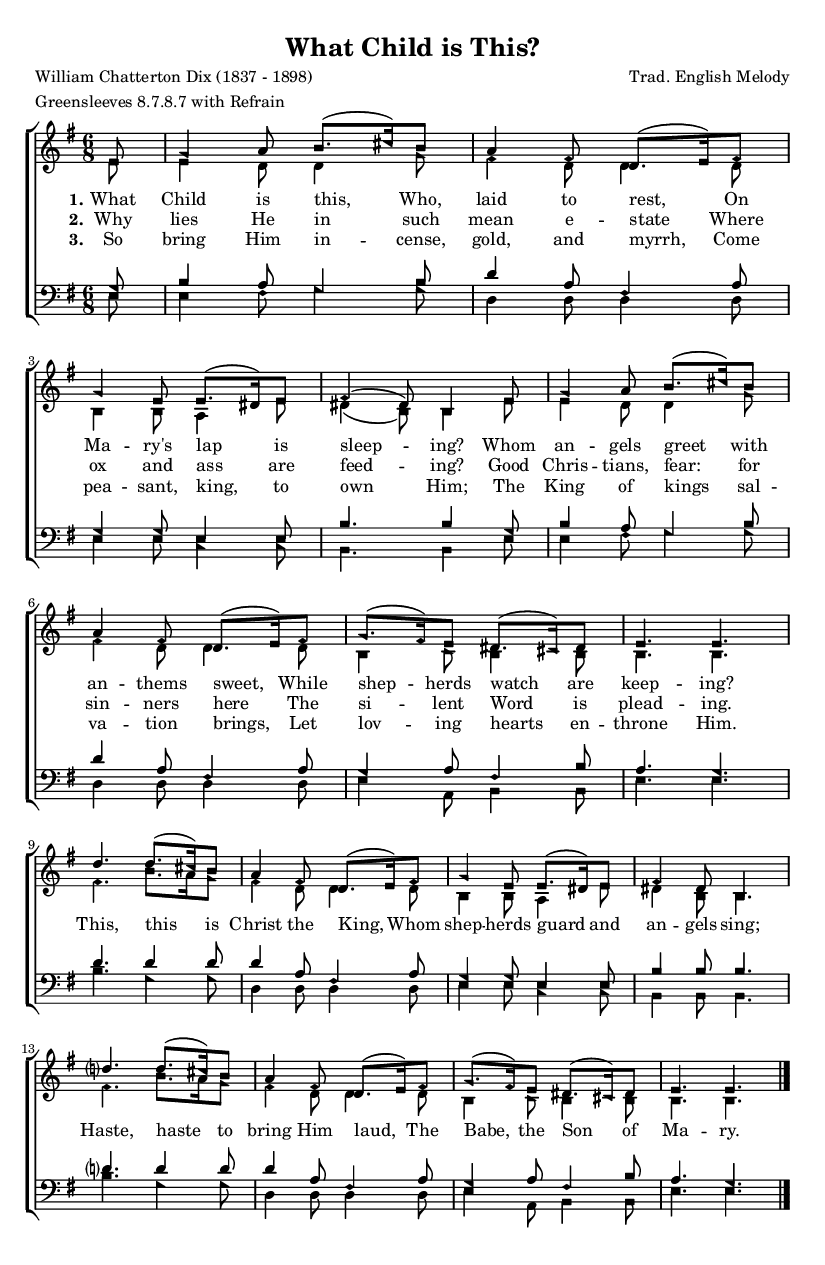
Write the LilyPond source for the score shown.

% Created on Tue Dec 01 22:21:31 EST 2009
\version "2.14.2"

\header {
  title = "What Child is This?"
  toc_as = "What Child is This? (Greensleeves)"
  poet = "William Chatterton Dix (1837 - 1898)"
  composer = "Trad. English Melody"
  meter = "Greensleeves 8.7.8.7 with Refrain"
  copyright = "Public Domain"
  index_as = "Greensleeves"
}

\include "header.ly"

global = {
  \preamble
  \time 6/8
  \key g \major
  \partial 8
}

verseI= \lyricmode {
  \set stanza = "1."
  What Child is this, Who, laid to rest,
  On Ma -- ry's lap is sleep -- ing?
  Whom an -- gels greet with an -- thems sweet,
  While shep -- herds watch are keep -- ing?
                                %refrain
  This, this is Christ the King,
  Whom shep -- herds guard and an -- gels sing;
  Haste, haste to bring Him laud,
  The Babe, the Son of Ma -- ry.
}

verseII= \lyricmode {
  \set stanza = "2."
  Why lies He in such mean e -- state
  Where ox and ass are feed -- ing?
  Good Chris -- tians, fear: for sin -- ners here
  The si -- lent Word is plead -- ing.
}

verseIII= \lyricmode {
  \set stanza = "3."
  So bring Him in -- cense, gold, and myrrh,
  Come pea -- sant, king, to own Him;
  The King of kings sal -- va -- tion brings,
  Let lov -- ing hearts en -- throne Him.
}

sop = \context Voice = "sop" {
  \voiceOne
  \global
  \relative c' {
  e8 |
  g4 a8 b8.( cis16) b8
  a4 fis8 d8.( e16) fis8
  g4 e8 e8.( dis16) e8
  fis4( dis8) b4 e8
  g4 a8 b8.( cis16) b8
  a4 fis8 d8.( e16) fis8
  g8.( fis16) e8 dis8.( cis16) dis8
  e4. e \break
                                %Refrain
  d' d8.( cis16) b8
  a4 fis8 d8.( e16) fis8
  g4 e8 e8.( dis16) e8
  fis4 dis8 b4.
  d'? d8.( cis16) b8
  a4 fis8 d8.( e16) fis8
  g8.( fis16) e8 dis8.( cis16) dis8
  e4. e \bar "|."
}}

alto = \context Voice = "alto" {
  \voiceTwo
  \global
  \relative c' {
  e8 |
  e4 d8 d4 g8
  fis4 d8 d4 d8
  b4 b8 a4 e'8
  dis4( b8) b4 e8
  e4 d8 d4 g8
  fis4 d8 d4 d8
  b4 c8 b4 b8
  b4. b
                                %Refrain
  fis' b8. a16 g8
  fis4 d8 d4 d8
  b4 b8 a4 e'8
  dis4 b8 b4.
  fis'4. b8. a16 g8
  fis4 d8 d4 d8
  b4 c8 b4 b8
  b4. b
}}

tenor = \context Voice = "tenor" {
  \voiceOne
  \global
  \relative c' {
  g8 |
  b4 a8 g4 b8
  d4 a8 fis4 a8
  g4 g8 e4 e8
  b'4. b4 g8
  b4 a8 g4 b8
  d4 a8 fis4 a8
  g4 a8 fis4 b8 a4.g
                                %Refrain
  d' d4 d8
  d4 a8 fis4 a8
  g4 g8 e4 e8
  b'4 b8 b4.
  d? d4 d8
  d4 a8 fis4 a8
  g4 a8 fis4 b8 a4. g
  }
}

bass = \context Voice = "bass" {
  \voiceTwo
  \global
  \relative c {
  e8 |
  e4 fis8 g4 g8
  d4 d8 d4 d8
  e4 e8 c4 c8
  b4. b4 e8
  e4 fis8 g4 g8
  d4 d8 d4 d8
  e4 a,8 b4 b8
  e4. e
                                %Refrain
  b'4. g4 g8
  d4 d8 d4 d8
  e4 e8 c4 c8
  b4 b8 b4.
  b' g4 g8
  d4 d8 d4 d8
  e4 a,8 b4 b8
  e4. e
  }
}

\score {
  \context ChoirStaff <<
    \unset ChoirStaff.melismaBusyProperties
    \context Staff ="upper"  { \clef "G" <<
      \sop
      \alto
    >>}

    \lyricsto "sop" \context Lyrics = "stanza-1" {
      \set stanza = "1."
      \verseI }
    \lyricsto "sop" \context Lyrics = "stanza-2" {
      \set stanza = "2."
      \verseII }
    \lyricsto "sop" \context Lyrics = "stanza-3" {
      \set stanza = "3."
      \verseIII }
    \context Staff = "lower"  { \clef "F"<<
      \tenor
      \bass
    >>}
  >>
}
